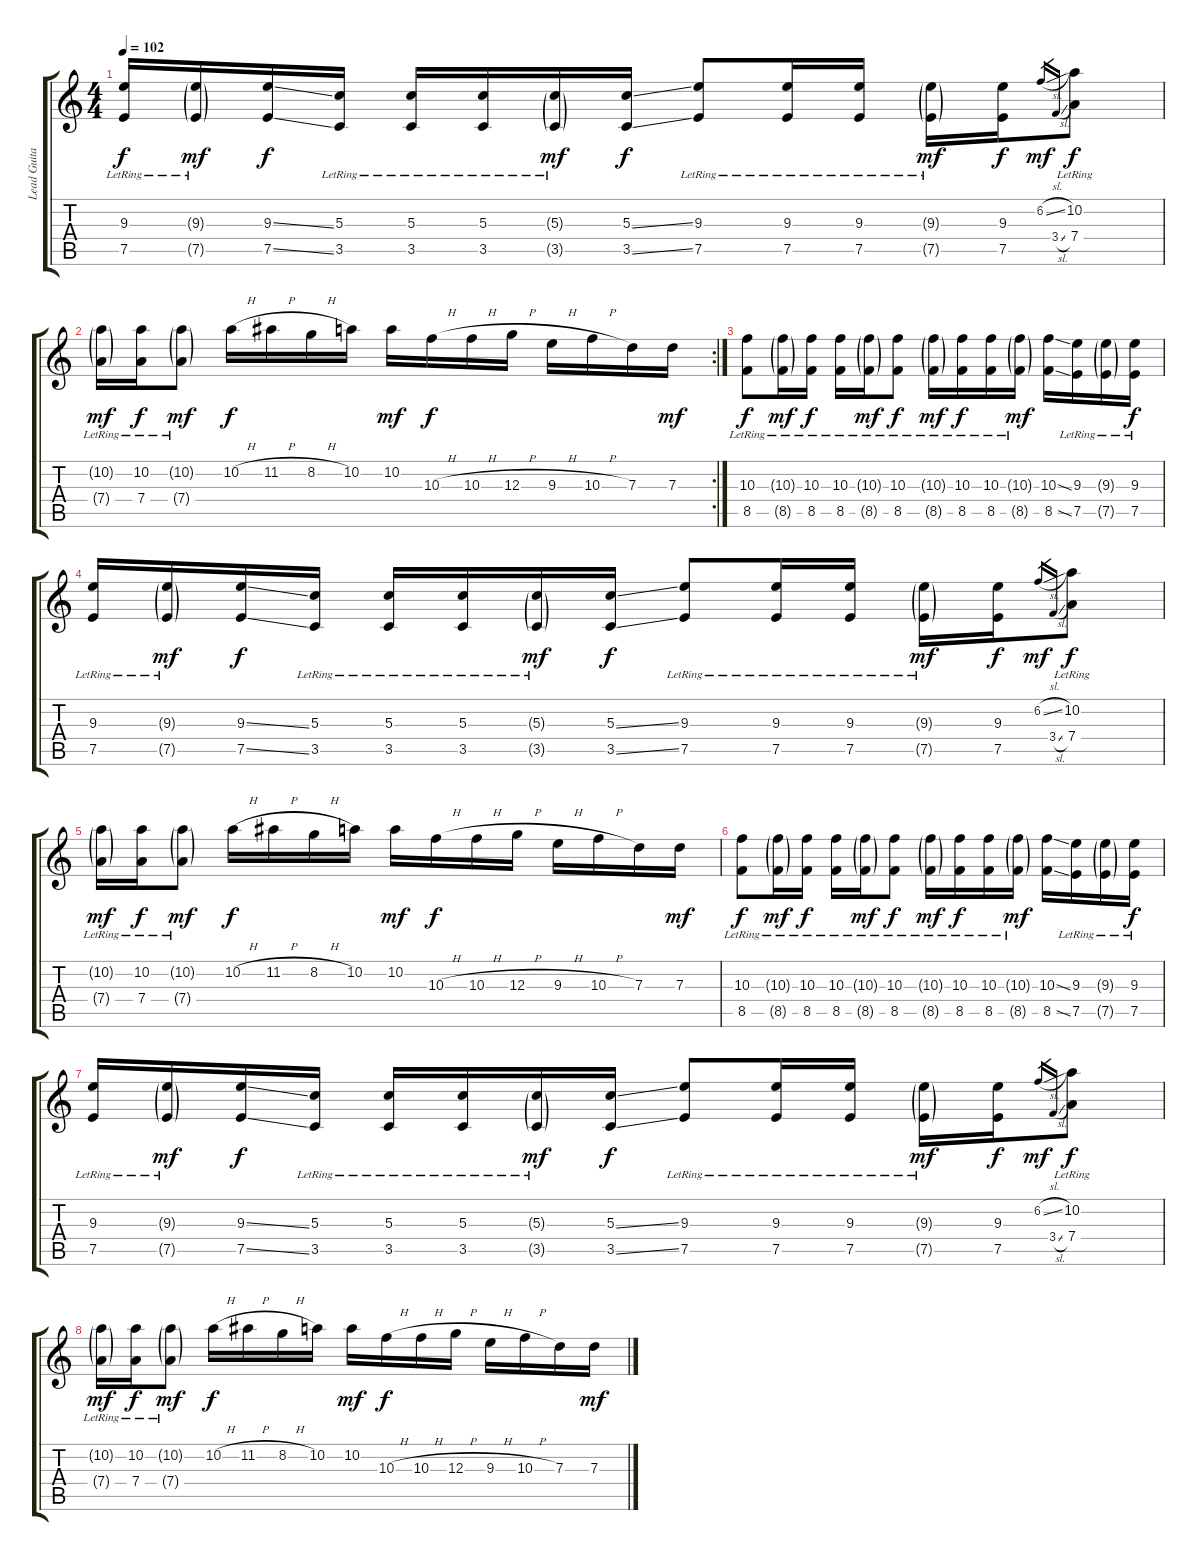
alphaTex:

\track ("Lead Guitar" "Lead Guita") {instrument overdrivenguitar}
\staff {score tabs}
\tuning (E4 B3 G3 D3 A2 E2) {hide}
\ts (4 4)
\tempo 102
\clef g2
\ks c
(9.3{lr} 7.5{lr}).16{dy f} (9.3{g lr} 7.5{g lr}).16{dy mf} (9.3{ss} 7.5{ss}).16{dy f} (5.3{lr} 3.5{lr}).16 (5.3{lr} 3.5{lr}).16 (5.3{lr} 3.5{lr}).16 (5.3{g lr} 3.5{g lr}).16{dy mf} (5.3{ss} 3.5{ss}).16{dy f} (9.3{lr} 7.5{lr}).8 (9.3{lr} 7.5{lr}).16 (9.3{lr} 7.5{lr}).16 (9.3{g lr} 7.5{g lr}).16{dy mf} (9.3 7.5).16{dy f} 6.2{sl}.16{gr dy mf} 3.4{sl}.16{gr} (10.2{lr} 7.4{lr}).8{dy f} |
\rc 2
(10.2{g lr} 7.4{g lr}).16{dy mf} (10.2{lr} 7.4{lr}).16{dy f} (10.2{g lr} 7.4{g}).8{dy mf} 10.2{h}.16{dy f} 11.2{h}.16 8.2{h}.16 10.2.16 10.2.16{dy mf} 10.3{h}.16{dy f} 10.3{h}.16 12.3{h}.16 9.3{h}.16 10.3{h}.16 7.3.16 7.3.16{dy mf} |
(10.3{lr} 8.5{lr}).8{dy f} (10.3{g lr} 8.5{g lr}).16{dy mf} (10.3{lr} 8.5{lr}).16{dy f} (10.3{lr} 8.5{lr}).16 (10.3{g lr} 8.5{g lr}).16{dy mf} (10.3{lr} 8.5{lr}).8{dy f} (10.3{g lr} 8.5{g lr}).16{dy mf} (10.3{lr} 8.5{lr}).16{dy f} (10.3{lr} 8.5{lr}).16 (10.3{g lr} 8.5{g lr}).16{dy mf} (10.3{ss} 8.5{ss}).16 (9.3{lr} 7.5{lr}).16 (9.3{g lr} 7.5{g lr}).16 (9.3{lr} 7.5).16{dy f} |
(9.3{lr} 7.5{lr}).16 (9.3{g lr} 7.5{g lr}).16{dy mf} (9.3{ss} 7.5{ss}).16{dy f} (5.3{lr} 3.5{lr}).16 (5.3{lr} 3.5{lr}).16 (5.3{lr} 3.5{lr}).16 (5.3{g lr} 3.5{g lr}).16{dy mf} (5.3{ss} 3.5{ss}).16{dy f} (9.3{lr} 7.5{lr}).8 (9.3{lr} 7.5{lr}).16 (9.3{lr} 7.5{lr}).16 (9.3{g lr} 7.5{g lr}).16{dy mf} (9.3 7.5).16{dy f} 6.2{sl}.16{gr dy mf} 3.4{sl}.16{gr} (10.2{lr} 7.4{lr}).8{dy f} |
(10.2{g lr} 7.4{g lr}).16{dy mf} (10.2{lr} 7.4{lr}).16{dy f} (10.2{g lr} 7.4{g}).8{dy mf} 10.2{h}.16{dy f} 11.2{h}.16 8.2{h}.16 10.2.16 10.2.16{dy mf} 10.3{h}.16{dy f} 10.3{h}.16 12.3{h}.16 9.3{h}.16 10.3{h}.16 7.3.16 7.3.16{dy mf} |
(10.3{lr} 8.5{lr}).8{dy f} (10.3{g lr} 8.5{g lr}).16{dy mf} (10.3{lr} 8.5{lr}).16{dy f} (10.3{lr} 8.5{lr}).16 (10.3{g lr} 8.5{g lr}).16{dy mf} (10.3{lr} 8.5{lr}).8{dy f} (10.3{g lr} 8.5{g lr}).16{dy mf} (10.3{lr} 8.5{lr}).16{dy f} (10.3{lr} 8.5{lr}).16 (10.3{g lr} 8.5{g lr}).16{dy mf} (10.3{ss} 8.5{ss}).16 (9.3{lr} 7.5{lr}).16 (9.3{g lr} 7.5{g lr}).16 (9.3{lr} 7.5).16{dy f} |
(9.3{lr} 7.5{lr}).16 (9.3{g lr} 7.5{g lr}).16{dy mf} (9.3{ss} 7.5{ss}).16{dy f} (5.3{lr} 3.5{lr}).16 (5.3{lr} 3.5{lr}).16 (5.3{lr} 3.5{lr}).16 (5.3{g lr} 3.5{g lr}).16{dy mf} (5.3{ss} 3.5{ss}).16{dy f} (9.3{lr} 7.5{lr}).8 (9.3{lr} 7.5{lr}).16 (9.3{lr} 7.5{lr}).16 (9.3{g lr} 7.5{g lr}).16{dy mf} (9.3 7.5).16{dy f} 6.2{sl}.16{gr dy mf} 3.4{sl}.16{gr} (10.2{lr} 7.4{lr}).8{dy f} |
(10.2{g lr} 7.4{g lr}).16{dy mf} (10.2{lr} 7.4{lr}).16{dy f} (10.2{g lr} 7.4{g}).8{dy mf} 10.2{h}.16{dy f} 11.2{h}.16 8.2{h}.16 10.2.16 10.2.16{dy mf} 10.3{h}.16{dy f} 10.3{h}.16 12.3{h}.16 9.3{h}.16 10.3{h}.16 7.3.16 7.3.16{dy mf}
